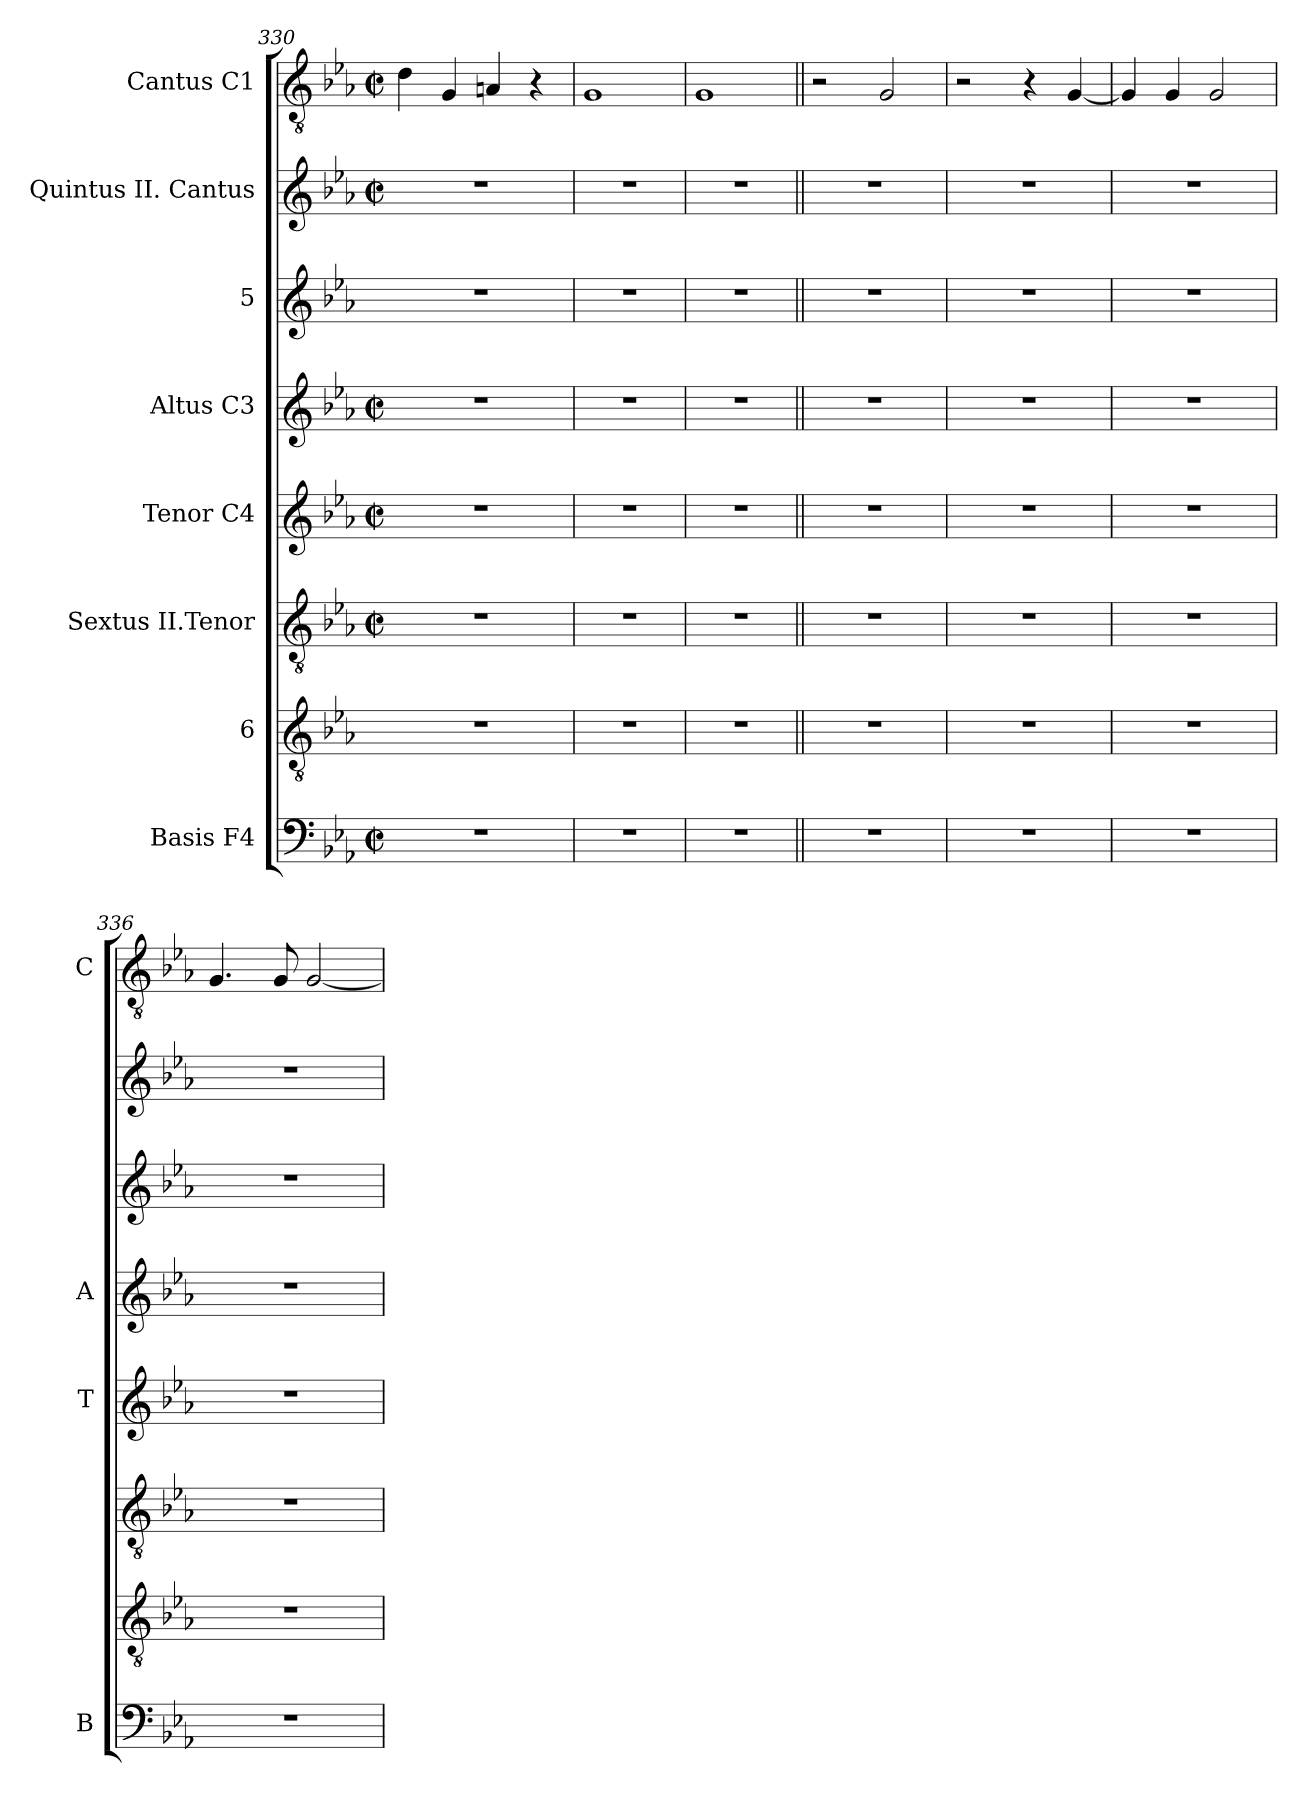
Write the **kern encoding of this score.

**kern	**kern	**kern	**kern	**kern	**kern	**kern	**kern
*part8	*part7	*part6	*part5	*part4	*part3	*part2	*part1
*staff8	*staff7	*staff6	*staff5	*staff4	*staff3	*staff2	*staff1
*I"Basis F4	*I"6	*I"Sextus II.Tenor	*I"Tenor C4	*I"Altus C3	*I"5	*I"Quintus II. Cantus	*I"Cantus C1
*I'B	*	*	*I'T	*I'A	*	*	*I'C
*clefF4	*clefGv2	*clefGv2	*clefG2	*clefG2	*clefG2	*clefG2	*clefGv2
*k[b-e-a-]	*k[b-e-a-]	*k[b-e-a-]	*k[b-e-a-]	*k[b-e-a-]	*k[b-e-a-]	*k[b-e-a-]	*k[b-e-a-]
*E-:	*E-:	*E-:	*E-:	*E-:	*E-:	*E-:	*E-:
*M2/2	*	*M2/2	*M2/2	*M2/2	*	*M2/2	*M2/2
*met(c|)	*	*met(c|)	*met(c|)	*met(c|)	*	*met(c|)	*met(c|)
=330	=330	=330	=330	=330	=330	=330	=330
1r	1r	1r	1r	1r	1r	1r	4d\
.	.	.	.	.	.	.	4G/
.	.	.	.	.	.	.	4An/
.	.	.	.	.	.	.	4r
=331	=331	=331	=331	=331	=331	=331	=331
1r	1r	1r	1r	1r	1r	1r	1G
!!LO:LB:g=z
=332	=332	=332	=332	=332	=332	=332	=332
1r	1r	1r	1r	1r	1r	1r	1G
=333||	=333||	=333||	=333||	=333||	=333||	=333||	=333||
1r	1r	1r	1r	1r	1r	1r	2r
.	.	.	.	.	.	.	2G/
=334	=334	=334	=334	=334	=334	=334	=334
1r	1r	1r	1r	1r	1r	1r	2r
.	.	.	.	.	.	.	4r
.	.	.	.	.	.	.	[<4G/
=335	=335	=335	=335	=335	=335	=335	=335
1r	1r	1r	1r	1r	1r	1r	4G/]
.	.	.	.	.	.	.	4G/
.	.	.	.	.	.	.	2G/
=336	=336	=336	=336	=336	=336	=336	=336
1r	1r	1r	1r	1r	1r	1r	4.G/
.	.	.	.	.	.	.	8G/
.	.	.	.	.	.	.	[<2G/
=	=	=	=	=	=	=	=
*-	*-	*-	*-	*-	*-	*-	*-
